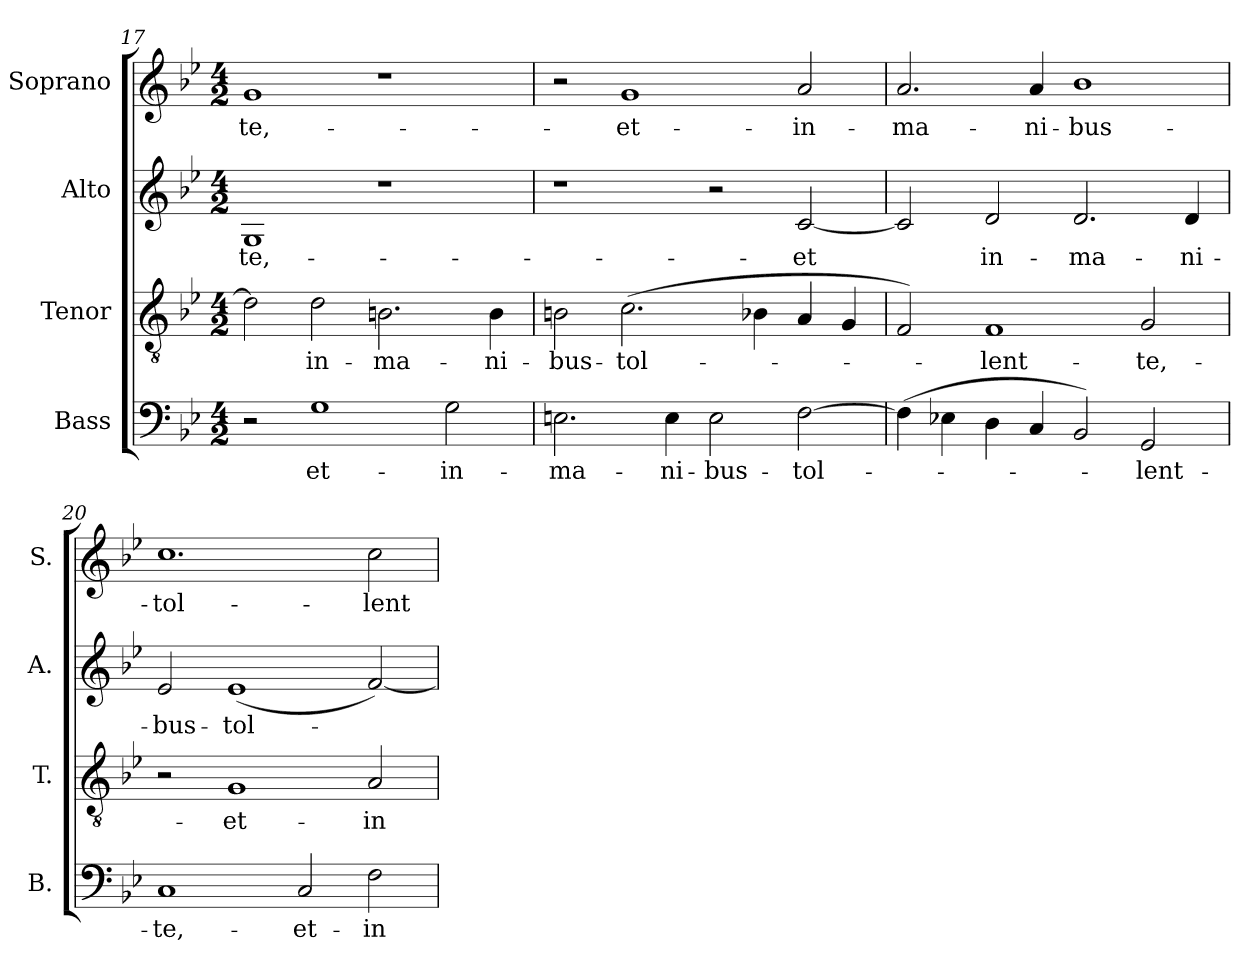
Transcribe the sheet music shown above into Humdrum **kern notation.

**kern	**text	**kern	**text	**kern	**text	**kern	**text
*part4	*part4	*part3	*part3	*part2	*part2	*part1	*part1
*staff4	*staff4	*staff3	*staff3	*staff2	*staff2	*staff1	*staff1
*I"Bass	*	*I"Tenor	*	*I"Alto	*	*I"Soprano	*
*I'B.	*	*I'T.	*	*I'A.	*	*I'S.	*
*clefF4	*	*clefGv2	*	*clefG2	*	*clefG2	*
*	*	*ITrd7c12	*	*	*	*	*
*k[b-e-]	*	*k[b-e-]	*	*k[b-e-]	*	*k[b-e-]	*
*B-:	*	*B-:	*	*B-:	*	*B-:	*
*M4/2	*	*M4/2	*	*M4/2	*	*M4/2	*
=17	=17	=17	=17	=17	=17	=17	=17
!	!	!	!	!	!LO:LY:b:color=#000000	!	!
!	!	!	!	!	!	!	!LO:LY:b:color=#000000
2r	.	2Di\]	.	1Gi	-te,-	1gi	-te,-
!	!LO:LY:b:color=#000000	!	!	!	!	!	!
!	!	!	!LO:LY:b:color=#000000	!	!	!	!
1Gi	-et-	2Di\	in-	.	.	.	.
!	!	!	!LO:LY:b:color=#000000	!	!	!	!
.	.	2.BBni\	-ma-	1r	.	1r	.
!	!LO:LY:b:color=#000000	!	!	!	!	!	!
2Gi\	-in-	.	.	.	.	.	.
!	!	!	!LO:LY:b:color=#000000	!	!	!	!
.	.	4BBi\	-ni-	.	.	.	.
=18	=18	=18	=18	=18	=18	=18	=18
!	!LO:LY:b:color=#000000	!	!	!	!	!	!
!	!	!	!LO:LY:b:color=#000000	!	!	!	!
2.Eni\	-ma-	2BBni\	-bus-	1r	.	2r	.
!	!	!	!LO:LY:b:color=#000000	!	!	!	!
!	!	!	!	!	!	!	!LO:LY:b:color=#000000
.	.	(2.Ci\	-tol-	.	.	1gi	-et-
!	!LO:LY:b:color=#000000	!	!	!	!	!	!
4Ei\	-ni-	.	.	.	.	.	.
!	!LO:LY:b:color=#000000	!	!	!	!	!	!
2Ei\	-bus-	.	.	2r	.	.	.
.	.	4BB-Xi\	.	.	.	.	.
!	!LO:LY:b:color=#000000	!	!	!	!	!	!
!	!	!	!	!	!LO:LY:b:color=#000000	!	!
!	!	!	!	!	!	!	!LO:LY:b:color=#000000
[2Fi\	-tol-	4AAi/	.	[2ci/	-et	2ai/	-in-
.	.	4GGi/	.	.	.	.	.
=19	=19	=19	=19	=19	=19	=19	=19
!	!	!	!	!	!	!	!LO:LY:b:color=#000000
(4Fi\]	.	2FFi/)	.	2ci/]	.	2.ai/	-ma-
4E-Xi\	.	.	.	.	.	.	.
!	!	!	!LO:LY:b:color=#000000	!	!	!	!
!	!	!	!	!	!LO:LY:b:color=#000000	!	!
4Di\	.	1FFi	-lent-	2di/	in-	.	.
!	!	!	!	!	!	!	!LO:LY:b:color=#000000
4Ci/	.	.	.	.	.	4ai/	-ni-
!	!	!	!	!	!LO:LY:b:color=#000000	!	!
!	!	!	!	!	!	!	!LO:LY:b:color=#000000
2BB-i/)	.	.	.	2.di/	-ma-	1b-i	-bus-
!	!LO:LY:b:color=#000000	!	!	!	!	!	!
!	!	!	!LO:LY:b:color=#000000	!	!	!	!
2GGi/	-lent-	2GGi/	-te,-	.	.	.	.
!	!	!	!	!	!LO:LY:b:color=#000000	!	!
.	.	.	.	4di/	-ni-	.	.
=20	=20	=20	=20	=20	=20	=20	=20
!	!LO:LY:b:color=#000000	!	!	!	!	!	!
!	!	!	!	!	!LO:LY:b:color=#000000	!	!
!	!	!	!	!	!	!	!LO:LY:b:color=#000000
1Ci	-te,-	2r	.	2e-i/	-bus-	1.cci	-tol-
!	!	!	!LO:LY:b:color=#000000	!	!	!	!
!	!	!	!	!	!LO:LY:b:color=#000000	!	!
.	.	1GGi	-et-	(1e-i	-tol-	.	.
!	!LO:LY:b:color=#000000	!	!	!	!	!	!
2Ci/	-et-	.	.	.	.	.	.
!	!LO:LY:b:color=#000000	!	!	!	!	!	!
!	!	!	!LO:LY:b:color=#000000	!	!	!	!
!	!	!	!	!	!	!	!LO:LY:b:color=#000000
2Fi\	-in-	2AAi/	-in-	[2fi/)	.	2cci\	-lent-
=	=	=	=	=	=	=	=
*-	*-	*-	*-	*-	*-	*-	*-
